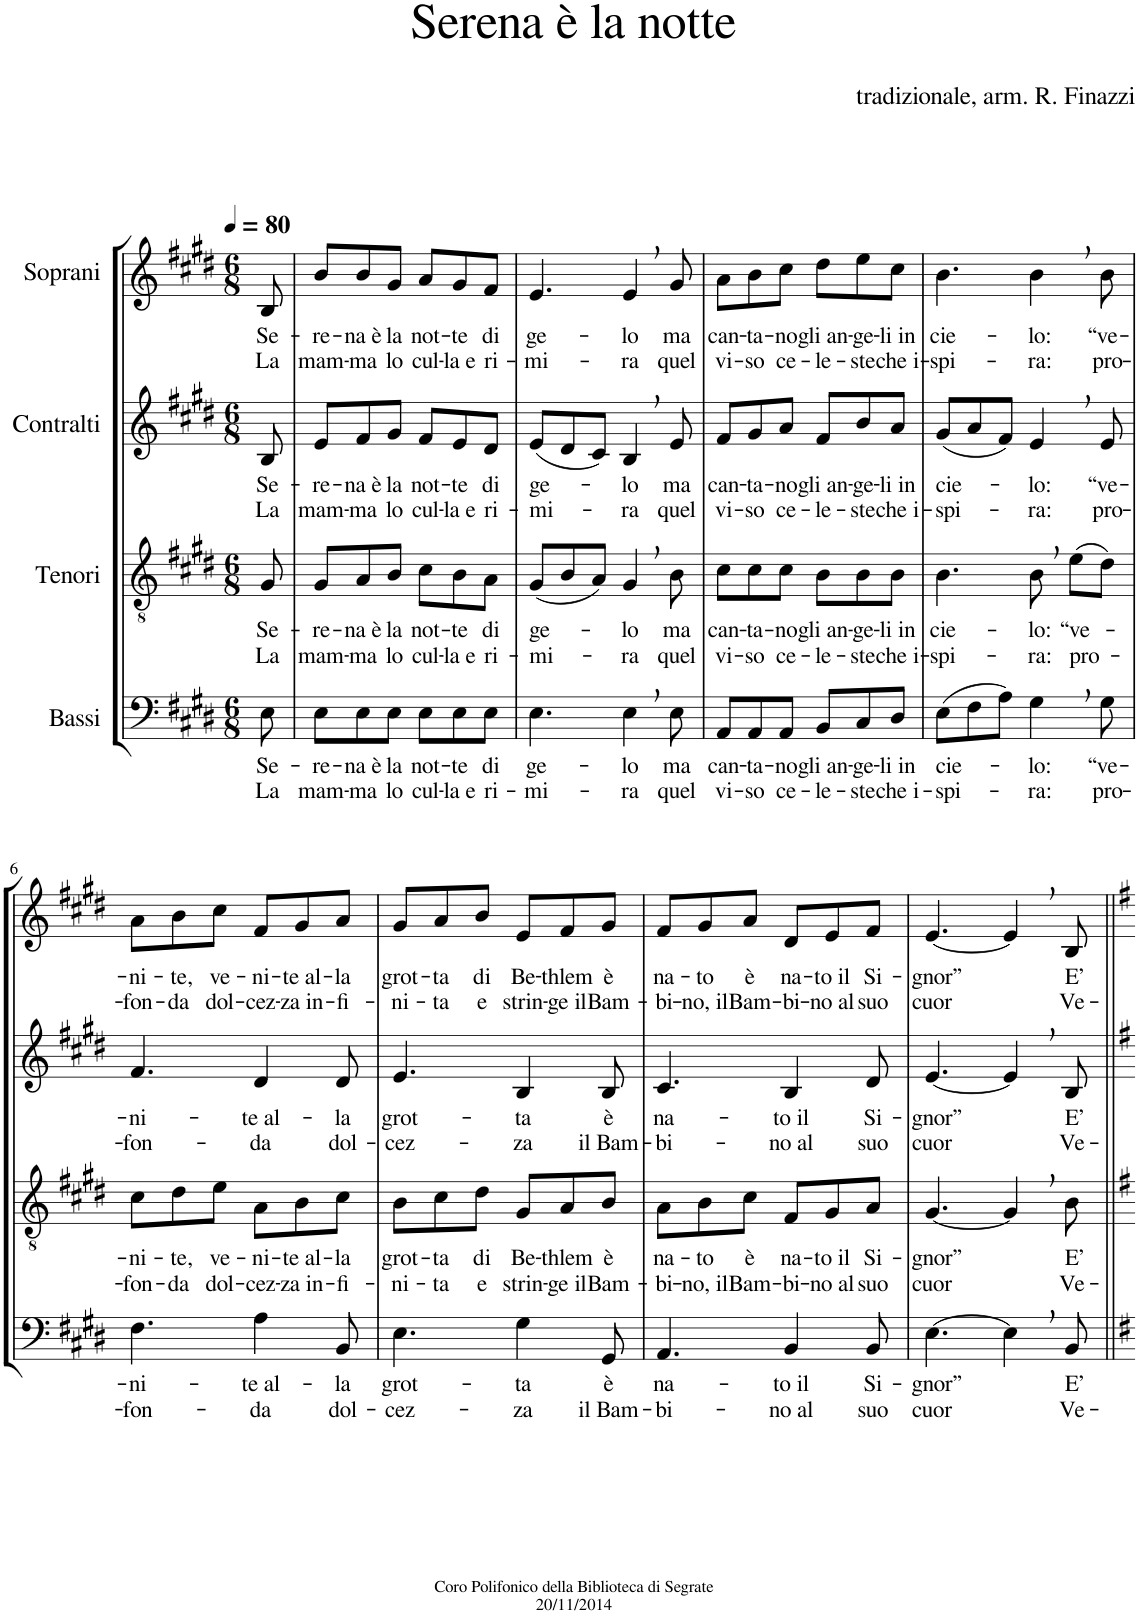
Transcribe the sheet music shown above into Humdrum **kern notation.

**kern	**text	**text	**kern	**text	**text	**kern	**text	**text	**kern	**text	**text
*part4	*part4	*part4	*part3	*part3	*part3	*part2	*part2	*part2	*part1	*part1	*part1
*staff4	*staff4	*staff4	*staff3	*staff3	*staff3	*staff2	*staff2	*staff2	*staff1	*staff1	*staff1
*I"Bassi	*	*	*I"Tenori	*	*	*I"Contralti	*	*	*I"Soprani	*	*
*clefF4	*	*	*clefGv2	*	*	*clefG2	*	*	*clefG2	*	*
*k[f#c#g#d#]	*	*	*k[f#c#g#d#]	*	*	*k[f#c#g#d#]	*	*	*k[f#c#g#d#]	*	*
*E:	*	*	*E:	*	*	*E:	*	*	*E:	*	*
*M6/8	*	*	*M6/8	*	*	*M6/8	*	*	*M6/8	*	*
*MM80	*	*	*MM80	*	*	*MM80	*	*	*MM80	*	*
=1	=1	=1	=1	=1	=1	=1	=1	=1	=1	=1	=1
!	!LO:LY:b	!LO:LY:b	!	!LO:LY:b	!LO:LY:b	!	!LO:LY:b	!LO:LY:b	!	!LO:LY:b	!LO:LY:b
8E\	Se-	La	8G#/	Se-	La	8B/	Se-	La	8B/	Se-	La
=2	=2	=2	=2	=2	=2	=2	=2	=2	=2	=2	=2
!	!LO:LY:b	!LO:LY:b	!	!LO:LY:b	!LO:LY:b	!	!LO:LY:b	!LO:LY:b	!	!LO:LY:b	!LO:LY:b
8E\L	-re-	mam-	8G#/L	-re-	mam-	8e/L	-re-	mam-	8b/L	-re-	mam-
!	!LO:LY:b	!LO:LY:b	!	!LO:LY:b	!LO:LY:b	!	!LO:LY:b	!LO:LY:b	!	!LO:LY:b	!LO:LY:b
8E\	-na è	-ma	8A/	-na è	-ma	8f#/	-na è	-ma	8b/	-na è	-ma
!	!LO:LY:b	!LO:LY:b	!	!LO:LY:b	!LO:LY:b	!	!LO:LY:b	!LO:LY:b	!	!LO:LY:b	!LO:LY:b
8E\J	la	lo	8B/J	la	lo	8g#/J	la	lo	8g#/J	la	lo
!	!LO:LY:b	!LO:LY:b	!	!LO:LY:b	!LO:LY:b	!	!LO:LY:b	!LO:LY:b	!	!LO:LY:b	!LO:LY:b
8E\L	not-	cul-	8c#\L	not-	cul-	8f#/L	not-	cul-	8a/L	not-	cul-
!	!LO:LY:b	!LO:LY:b	!	!LO:LY:b	!LO:LY:b	!	!LO:LY:b	!LO:LY:b	!	!LO:LY:b	!LO:LY:b
8E\	-te	-la e	8B\	-te	-la e	8e/	-te	-la e	8g#/	-te	-la e
!	!LO:LY:b	!LO:LY:b	!	!LO:LY:b	!LO:LY:b	!	!LO:LY:b	!LO:LY:b	!	!LO:LY:b	!LO:LY:b
8E\J	di	ri-	8A\J	di	ri-	8d#/J	di	ri-	8f#/J	di	ri-
=3	=3	=3	=3	=3	=3	=3	=3	=3	=3	=3	=3
!	!LO:LY:b	!LO:LY:b	!	!LO:LY:b	!LO:LY:b	!	!LO:LY:b	!LO:LY:b	!	!LO:LY:b	!LO:LY:b
4.E\	ge-	-mi-	(8G#/L	ge-	-mi-	(8e/L	ge-	-mi-	4.e/	ge-	-mi-
.	.	.	8B/	.	.	8d#/	.	.	.	.	.
.	.	.	8A/J)	.	.	8c#/J)	.	.	.	.	.
!	!LO:LY:b	!LO:LY:b	!	!LO:LY:b	!LO:LY:b	!	!LO:LY:b	!LO:LY:b	!	!LO:LY:b	!LO:LY:b
4E,\	-lo	-ra	4G#,/	-lo	-ra	4B,/	-lo	-ra	4e,/	-lo	-ra
!	!LO:LY:b	!LO:LY:b	!	!LO:LY:b	!LO:LY:b	!	!LO:LY:b	!LO:LY:b	!	!LO:LY:b	!LO:LY:b
8E\	ma	quel	8B\	ma	quel	8e/	ma	quel	8g#/	ma	quel
=4	=4	=4	=4	=4	=4	=4	=4	=4	=4	=4	=4
!	!LO:LY:b	!LO:LY:b	!	!LO:LY:b	!LO:LY:b	!	!LO:LY:b	!LO:LY:b	!	!LO:LY:b	!LO:LY:b
8AA/L	can-	vi-	8c#\L	can-	vi-	8f#/L	can-	vi-	8a\L	can-	vi-
!	!LO:LY:b	!LO:LY:b	!	!LO:LY:b	!LO:LY:b	!	!LO:LY:b	!LO:LY:b	!	!LO:LY:b	!LO:LY:b
8AA/	-ta-	-so	8c#\	-ta-	-so	8g#/	-ta-	-so	8b\	-ta-	-so
!	!LO:LY:b	!LO:LY:b	!	!LO:LY:b	!LO:LY:b	!	!LO:LY:b	!LO:LY:b	!	!LO:LY:b	!LO:LY:b
8AA/J	-no	ce-	8c#\J	-no	ce-	8a/J	-no	ce-	8cc#\J	-no	ce-
!	!LO:LY:b	!LO:LY:b	!	!LO:LY:b	!LO:LY:b	!	!LO:LY:b	!LO:LY:b	!	!LO:LY:b	!LO:LY:b
8BB/L	gli an-	-le-	8B\L	gli an-	-le-	8f#/L	gli an-	-le-	8dd#\L	gli an-	-le-
!	!LO:LY:b	!LO:LY:b	!	!LO:LY:b	!LO:LY:b	!	!LO:LY:b	!LO:LY:b	!	!LO:LY:b	!LO:LY:b
8C#/	-ge-	-ste	8B\	-ge-	-ste	8b/	-ge-	-ste	8ee\	-ge-	-ste
!	!LO:LY:b	!LO:LY:b	!	!LO:LY:b	!LO:LY:b	!	!LO:LY:b	!LO:LY:b	!	!LO:LY:b	!LO:LY:b
8D#/J	-li in	che i-	8B\J	-li in	che i-	8a/J	-li in	che i-	8cc#\J	-li in	che i-
=5	=5	=5	=5	=5	=5	=5	=5	=5	=5	=5	=5
!	!LO:LY:b	!LO:LY:b	!	!LO:LY:b	!LO:LY:b	!	!LO:LY:b	!LO:LY:b	!	!LO:LY:b	!LO:LY:b
(8E\L	cie-	-spi-	4.B\	cie-	-spi-	(8g#/L	cie-	-spi-	4.b\	cie-	-spi-
8F#\	.	.	.	.	.	8a/	.	.	.	.	.
8A\J)	.	.	.	.	.	8f#/J)	.	.	.	.	.
!	!LO:LY:b	!LO:LY:b	!	!LO:LY:b	!LO:LY:b	!	!LO:LY:b	!LO:LY:b	!	!LO:LY:b	!LO:LY:b
4G#,\	-lo:	-ra:	8B,\	-lo:	-ra:	4e,/	-lo:	-ra:	4b,\	-lo:	-ra:
!	!	!	!	!LO:LY:b	!LO:LY:b	!	!	!	!	!	!
.	.	.	(8e\L	“ve-	pro-	.	.	.	.	.	.
!	!LO:LY:b	!LO:LY:b	!	!	!	!	!LO:LY:b	!LO:LY:b	!	!LO:LY:b	!LO:LY:b
8G#\	“ve-	pro-	8d#\J)	.	.	8e/	“ve-	pro-	8b\	“ve-	pro-
!!LO:LB:g=z
=6	=6	=6	=6	=6	=6	=6	=6	=6	=6	=6	=6
!	!LO:LY:b	!LO:LY:b	!	!LO:LY:b	!LO:LY:b	!	!LO:LY:b	!LO:LY:b	!	!LO:LY:b	!LO:LY:b
4.F#\	-ni-	-fon-	8c#\L	-ni-	-fon-	4.f#/	-ni-	-fon-	8a\L	-ni-	-fon-
!	!	!	!	!LO:LY:b	!LO:LY:b	!	!	!	!	!LO:LY:b	!LO:LY:b
.	.	.	8d#\	-te,	-da	.	.	.	8b\	-te,	-da
!	!	!	!	!LO:LY:b	!LO:LY:b	!	!	!	!	!LO:LY:b	!LO:LY:b
.	.	.	8e\J	ve-	dol-	.	.	.	8cc#\J	ve-	dol-
!	!LO:LY:b	!LO:LY:b	!	!LO:LY:b	!LO:LY:b	!	!LO:LY:b	!LO:LY:b	!	!LO:LY:b	!LO:LY:b
4A\	-te al-	-da	8A\L	-ni-	-cez-	4d#/	-te al-	-da	8f#/L	-ni-	-cez-
!	!	!	!	!LO:LY:b	!LO:LY:b	!	!	!	!	!LO:LY:b	!LO:LY:b
.	.	.	8B\	-te al-	-za in-	.	.	.	8g#/	-te al-	-za in-
!	!LO:LY:b	!LO:LY:b	!	!LO:LY:b	!LO:LY:b	!	!LO:LY:b	!LO:LY:b	!	!LO:LY:b	!LO:LY:b
8BB/	-la	dol-	8c#\J	-la	-fi-	8d#/	-la	dol-	8a/J	-la	-fi-
=7	=7	=7	=7	=7	=7	=7	=7	=7	=7	=7	=7
!	!LO:LY:b	!LO:LY:b	!	!LO:LY:b	!LO:LY:b	!	!LO:LY:b	!LO:LY:b	!	!LO:LY:b	!LO:LY:b
4.E\	grot-	-cez-	8B\L	grot-	-ni-	4.e/	grot-	-cez-	8g#/L	grot-	-ni-
!	!	!	!	!LO:LY:b	!LO:LY:b	!	!	!	!	!LO:LY:b	!LO:LY:b
.	.	.	8c#\	-ta	-ta	.	.	.	8a/	-ta	-ta
!	!	!	!	!LO:LY:b	!LO:LY:b	!	!	!	!	!LO:LY:b	!LO:LY:b
.	.	.	8d#\J	di	e	.	.	.	8b/J	di	e
!	!LO:LY:b	!LO:LY:b	!	!LO:LY:b	!LO:LY:b	!	!LO:LY:b	!LO:LY:b	!	!LO:LY:b	!LO:LY:b
4G#\	-ta	-za	8G#/L	Be-	strin-	4B/	-ta	-za	8e/L	Be-	strin-
!	!	!	!	!LO:LY:b	!LO:LY:b	!	!	!	!	!LO:LY:b	!LO:LY:b
.	.	.	8A/	-thlem	-ge il	.	.	.	8f#/	-thlem	-ge il
!	!LO:LY:b	!LO:LY:b	!	!LO:LY:b	!LO:LY:b	!	!LO:LY:b	!LO:LY:b	!	!LO:LY:b	!LO:LY:b
8GG#/	è	il Bam-	8B/J	è	Bam-	8B/	è	il Bam-	8g#/J	è	Bam-
=8	=8	=8	=8	=8	=8	=8	=8	=8	=8	=8	=8
!	!LO:LY:b	!LO:LY:b	!	!LO:LY:b	!LO:LY:b	!	!LO:LY:b	!LO:LY:b	!	!LO:LY:b	!LO:LY:b
4.AA/	na-	-bi-	8A\L	na-	-bi-	4.c#/	na-	-bi-	8f#/L	na-	-bi-
!	!	!	!	!LO:LY:b	!LO:LY:b	!	!	!	!	!LO:LY:b	!LO:LY:b
.	.	.	8B\	-to	-no, il	.	.	.	8g#/	-to	-no, il
!	!	!	!	!LO:LY:b	!LO:LY:b	!	!	!	!	!LO:LY:b	!LO:LY:b
.	.	.	8c#\J	è	Bam-	.	.	.	8a/J	è	Bam-
!	!LO:LY:b	!LO:LY:b	!	!LO:LY:b	!LO:LY:b	!	!LO:LY:b	!LO:LY:b	!	!LO:LY:b	!LO:LY:b
4BB/	-to il	-no al	8F#/L	na-	-bi-	4B/	-to il	-no al	8d#/L	na-	-bi-
!	!	!	!	!LO:LY:b	!LO:LY:b	!	!	!	!	!LO:LY:b	!LO:LY:b
.	.	.	8G#/	-to il	-no al	.	.	.	8e/	-to il	-no al
!	!LO:LY:b	!LO:LY:b	!	!LO:LY:b	!LO:LY:b	!	!LO:LY:b	!LO:LY:b	!	!LO:LY:b	!LO:LY:b
8BB/	Si-	suo	8A/J	Si-	suo	8d#/	Si-	suo	8f#/J	Si-	suo
=9	=9	=9	=9	=9	=9	=9	=9	=9	=9	=9	=9
!	!LO:LY:b	!LO:LY:b	!	!LO:LY:b	!LO:LY:b	!	!LO:LY:b	!LO:LY:b	!	!LO:LY:b	!LO:LY:b
[4.E\	-gnor”	cuor	[4.G#/	-gnor”	cuor	[4.e/	-gnor”	cuor	[4.e/	-gnor”	cuor
4E,\]	.	.	4G#,/]	.	.	4e,/]	.	.	4e,/]	.	.
!	!LO:LY:b	!LO:LY:b	!	!LO:LY:b	!LO:LY:b	!	!LO:LY:b	!LO:LY:b	!	!LO:LY:b	!LO:LY:b
8BB/	E’	Ve-	8B\	E’	Ve-	8B/	E’	Ve-	8B/	E’	Ve-
=||	=||	=||	=||	=||	=||	=||	=||	=||	=||	=||	=||
*-	*-	*-	*-	*-	*-	*-	*-	*-	*-	*-	*-
